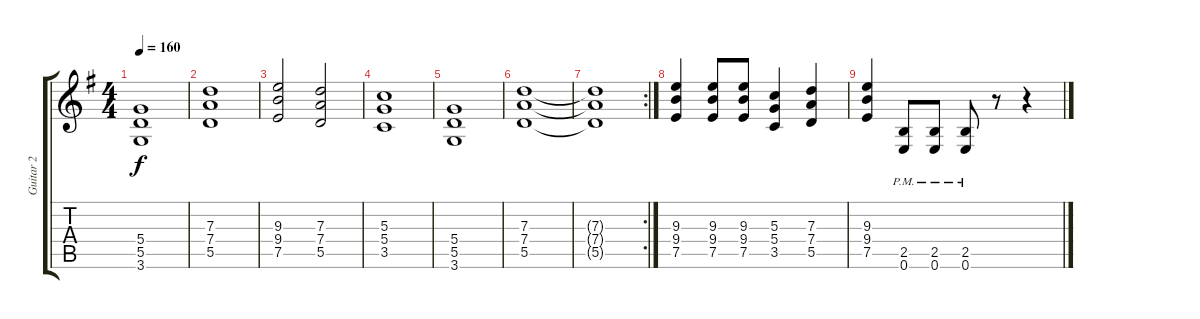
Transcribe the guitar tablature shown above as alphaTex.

\track ("Guitar 2" "Guitar 2") {instrument distortionguitar}
\staff {score tabs}
\tuning (E4 B3 G3 D3 A2 E2) {hide}
\ts (4 4)
\tempo 160
\clef g2
\ks eminor
(5.4 5.5 3.6).1{dy f} |
(7.3 7.4 5.5).1 |
(9.3 9.4 7.5).2 (7.3 7.4 5.5).2 |
(5.3 5.4 3.5).1 |
(5.4 5.5 3.6).1 |
(7.3 7.4 5.5).1 |
\rc 2
(7.3{t} 7.4{t} 5.5{t}).1 |
(9.3 9.4 7.5).4 (9.3 9.4 7.5).8 (9.3 9.4 7.5).8 (5.3 5.4 3.5).4 (7.3 7.4 5.5).4 |
(9.3 9.4 7.5).4 (2.5{pm} 0.6{pm}).8 (2.5{pm} 0.6{pm}).8 (2.5{pm} 0.6{pm}).8 r.8 r.4
